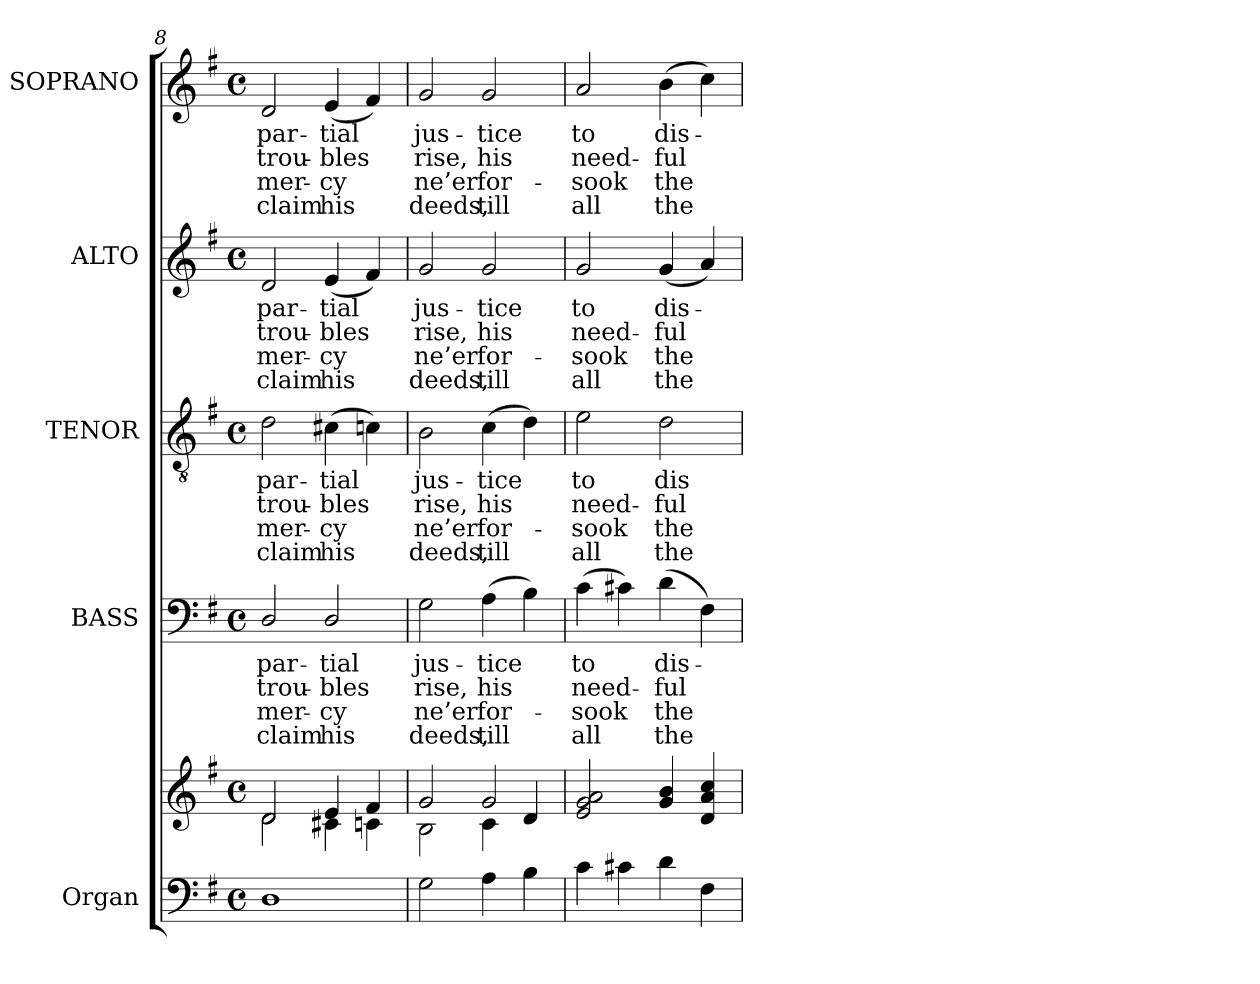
**kern	**kern	**kern	**text	**text	**text	**text	**kern	**text	**text	**text	**text	**kern	**text	**text	**text	**text	**kern	**text	**text	**text	**text
*part5	*part5	*part4	*part4	*part4	*part4	*part4	*part3	*part3	*part3	*part3	*part3	*part2	*part2	*part2	*part2	*part2	*part1	*part1	*part1	*part1	*part1
*staff6	*staff5	*staff4	*staff4	*staff4	*staff4	*staff4	*staff3	*staff3	*staff3	*staff3	*staff3	*staff2	*staff2	*staff2	*staff2	*staff2	*staff1	*staff1	*staff1	*staff1	*staff1
*I"Organ	*	*I"BASS	*	*	*	*	*I"TENOR	*	*	*	*	*I"ALTO	*	*	*	*	*I"SOPRANO	*	*	*	*
*I'Org.	*	*I'B.	*	*	*	*	*I'T.	*	*	*	*	*I'A.	*	*	*	*	*I'S.	*	*	*	*
*clefF4	*clefG2	*clefF4	*	*	*	*	*clefGv2	*	*	*	*	*clefG2	*	*	*	*	*clefG2	*	*	*	*
*	*	*	*	*	*	*	*ITrd7c12	*	*	*	*	*	*	*	*	*	*	*	*	*	*
*k[f#]	*k[f#]	*k[f#]	*	*	*	*	*k[f#]	*	*	*	*	*k[f#]	*	*	*	*	*k[f#]	*	*	*	*
*G:	*G:	*G:	*	*	*	*	*G:	*	*	*	*	*G:	*	*	*	*	*G:	*	*	*	*
*M4/4	*M4/4	*M4/4	*	*	*	*	*M4/4	*	*	*	*	*M4/4	*	*	*	*	*M4/4	*	*	*	*
*met(c)	*met(c)	*met(c)	*	*	*	*	*met(c)	*	*	*	*	*met(c)	*	*	*	*	*met(c)	*	*	*	*
=8	=8	=8	=8	=8	=8	=8	=8	=8	=8	=8	=8	=8	=8	=8	=8	=8	=8	=8	=8	=8	=8
*	*^	*	*	*	*	*	*	*	*	*	*	*	*	*	*	*	*	*	*	*	*
!	!	!	!	!LO:LY:b:color=#000000	!LO:LY:b:color=#000000	!LO:LY:b:color=#000000	!LO:LY:b:color=#000000	!	!	!	!	!	!	!	!	!	!	!	!	!	!	!
!	!	!	!	!	!	!	!	!	!LO:LY:b:color=#000000	!LO:LY:b:color=#000000	!LO:LY:b:color=#000000	!LO:LY:b:color=#000000	!	!	!	!	!	!	!	!	!	!
!	!	!	!	!	!	!	!	!	!	!	!	!	!	!LO:LY:b:color=#000000	!LO:LY:b:color=#000000	!LO:LY:b:color=#000000	!LO:LY:b:color=#000000	!	!	!	!	!
!	!	!	!	!	!	!	!	!	!	!	!	!	!	!	!	!	!	!	!LO:LY:b:color=#000000	!LO:LY:b:color=#000000	!LO:LY:b:color=#000000	!LO:LY:b:color=#000000
1Di	2di/	2di\	2Di/	-par-	trou-	-mer-	-claim	2Di\	-par-	trou-	-mer-	-claim	2di/	-par-	trou-	-mer-	-claim	2di/	-par-	trou-	-mer-	-claim
!	!	!	!	!LO:LY:b:color=#000000	!LO:LY:b:color=#000000	!LO:LY:b:color=#000000	!LO:LY:b:color=#000000	!	!	!	!	!	!	!	!	!	!	!	!	!	!	!
!	!	!	!	!	!	!	!	!	!LO:LY:b:color=#000000	!LO:LY:b:color=#000000	!LO:LY:b:color=#000000	!LO:LY:b:color=#000000	!	!	!	!	!	!	!	!	!	!
!	!	!	!	!	!	!	!	!	!	!	!	!	!	!LO:LY:b:color=#000000	!LO:LY:b:color=#000000	!LO:LY:b:color=#000000	!LO:LY:b:color=#000000	!	!	!	!	!
!	!	!	!	!	!	!	!	!	!	!	!	!	!	!	!	!	!	!	!LO:LY:b:color=#000000	!LO:LY:b:color=#000000	!LO:LY:b:color=#000000	!LO:LY:b:color=#000000
.	4ei/	4c#Xi\	2Di/	-tial	-bles	cy	his	(4C#Xi\	-tial	-bles	cy	his	(4ei/	-tial	-bles	cy	his	(4ei/	-tial	-bles	cy	his
.	4f#i/	4cni\	.	.	.	.	.	4Cni\)	.	.	.	.	4f#i/)	.	.	.	.	4f#i/)	.	.	.	.
=9	=9	=9	=9	=9	=9	=9	=9	=9	=9	=9	=9	=9	=9	=9	=9	=9	=9	=9	=9	=9	=9	=9
!	!	!	!	!LO:LY:b:color=#000000	!LO:LY:b:color=#000000	!LO:LY:b:color=#000000	!LO:LY:b:color=#000000	!	!	!	!	!	!	!	!	!	!	!	!	!	!	!
!	!	!	!	!	!	!	!	!	!LO:LY:b:color=#000000	!LO:LY:b:color=#000000	!LO:LY:b:color=#000000	!LO:LY:b:color=#000000	!	!	!	!	!	!	!	!	!	!
!	!	!	!	!	!	!	!	!	!	!	!	!	!	!LO:LY:b:color=#000000	!LO:LY:b:color=#000000	!LO:LY:b:color=#000000	!LO:LY:b:color=#000000	!	!	!	!	!
!	!	!	!	!	!	!	!	!	!	!	!	!	!	!	!	!	!	!	!LO:LY:b:color=#000000	!LO:LY:b:color=#000000	!LO:LY:b:color=#000000	!LO:LY:b:color=#000000
2Gi\	2gi/	2Bi\	2Gi\	jus-	rise,	ne’er	deeds,	2BBi\	jus-	rise,	ne’er	deeds,	2gi/	jus-	rise,	ne’er	deeds,	2gi/	jus-	rise,	ne’er	deeds,
!	!	!	!	!LO:LY:b:color=#000000	!LO:LY:b:color=#000000	!LO:LY:b:color=#000000	!LO:LY:b:color=#000000	!	!	!	!	!	!	!	!	!	!	!	!	!	!	!
!	!	!	!	!	!	!	!	!	!LO:LY:b:color=#000000	!LO:LY:b:color=#000000	!LO:LY:b:color=#000000	!LO:LY:b:color=#000000	!	!	!	!	!	!	!	!	!	!
!	!	!	!	!	!	!	!	!	!	!	!	!	!	!LO:LY:b:color=#000000	!LO:LY:b:color=#000000	!LO:LY:b:color=#000000	!LO:LY:b:color=#000000	!	!	!	!	!
!	!	!	!	!	!	!	!	!	!	!	!	!	!	!	!	!	!	!	!LO:LY:b:color=#000000	!LO:LY:b:color=#000000	!LO:LY:b:color=#000000	!LO:LY:b:color=#000000
4Ai\	2gi/	4ci\	(4Ai\	-tice	his	for-	-till	(4Ci\	-tice	his	for-	-till	2gi/	-tice	his	for-	-till	2gi/	-tice	his	for-	-till
4Bi\	.	4di/	4Bi\)	.	.	.	.	4Di\)	.	.	.	.	.	.	.	.	.	.	.	.	.	.
*	*v	*v	*	*	*	*	*	*	*	*	*	*	*	*	*	*	*	*	*	*	*	*
=10	=10	=10	=10	=10	=10	=10	=10	=10	=10	=10	=10	=10	=10	=10	=10	=10	=10	=10	=10	=10	=10
*	*^	*	*	*	*	*	*	*	*	*	*	*	*	*	*	*	*	*	*	*	*
!	!	!	!	!LO:LY:b:color=#000000	!LO:LY:b:color=#000000	!LO:LY:b:color=#000000	!LO:LY:b:color=#000000	!	!	!	!	!	!	!	!	!	!	!	!	!	!	!
*	*v	*v	*	*	*	*	*	*	*	*	*	*	*	*	*	*	*	*	*	*	*	*
*	*^	*	*	*	*	*	*	*	*	*	*	*	*	*	*	*	*	*	*	*	*
!	!	!	!	!	!	!	!	!	!LO:LY:b:color=#000000	!LO:LY:b:color=#000000	!LO:LY:b:color=#000000	!LO:LY:b:color=#000000	!	!	!	!	!	!	!	!	!	!
*	*v	*v	*	*	*	*	*	*	*	*	*	*	*	*	*	*	*	*	*	*	*	*
*	*^	*	*	*	*	*	*	*	*	*	*	*	*	*	*	*	*	*	*	*	*
!	!	!	!	!	!	!	!	!	!	!	!	!	!	!LO:LY:b:color=#000000	!LO:LY:b:color=#000000	!LO:LY:b:color=#000000	!LO:LY:b:color=#000000	!	!	!	!	!
*	*v	*v	*	*	*	*	*	*	*	*	*	*	*	*	*	*	*	*	*	*	*	*
*	*^	*	*	*	*	*	*	*	*	*	*	*	*	*	*	*	*	*	*	*	*
!	!	!	!	!	!	!	!	!	!	!	!	!	!	!	!	!	!	!	!LO:LY:b:color=#000000	!LO:LY:b:color=#000000	!LO:LY:b:color=#000000	!LO:LY:b:color=#000000
*	*v	*v	*	*	*	*	*	*	*	*	*	*	*	*	*	*	*	*	*	*	*	*
4ci\	2ei/ 2gi 2ai	(4ci\	to	need-	sook	all	2Ei\	to	need-	sook	all	2gi/	to	need-	sook	all	2ai/	to	need-	sook	all
4c#Xi\	.	4c#Xi\)	.	.	.	.	.	.	.	.	.	.	.	.	.	.	.	.	.	.	.
!	!	!	!LO:LY:b:color=#000000	!LO:LY:b:color=#000000	!LO:LY:b:color=#000000	!LO:LY:b:color=#000000	!	!	!	!	!	!	!	!	!	!	!	!	!	!	!
!	!	!	!	!	!	!	!	!LO:LY:b:color=#000000	!LO:LY:b:color=#000000	!LO:LY:b:color=#000000	!LO:LY:b:color=#000000	!	!	!	!	!	!	!	!	!	!
!	!	!	!	!	!	!	!	!	!	!	!	!	!LO:LY:b:color=#000000	!LO:LY:b:color=#000000	!LO:LY:b:color=#000000	!LO:LY:b:color=#000000	!	!	!	!	!
!	!	!	!	!	!	!	!	!	!	!	!	!	!	!	!	!	!	!LO:LY:b:color=#000000	!LO:LY:b:color=#000000	!LO:LY:b:color=#000000	!LO:LY:b:color=#000000
4di\	4gi/ 4bi	(4di\	dis-	-ful	the	the	2Di\	dis-	-ful	the	the	(4gi/	dis-	-ful	the	the	(4bi\	dis-	-ful	the	the
4F#i\	4di/ 4ai 4cci	4F#i\)	.	.	.	.	.	.	.	.	.	4ai/)	.	.	.	.	4cci\)	.	.	.	.
=	=	=	=	=	=	=	=	=	=	=	=	=	=	=	=	=	=	=	=	=	=
*-	*-	*-	*-	*-	*-	*-	*-	*-	*-	*-	*-	*-	*-	*-	*-	*-	*-	*-	*-	*-	*-
